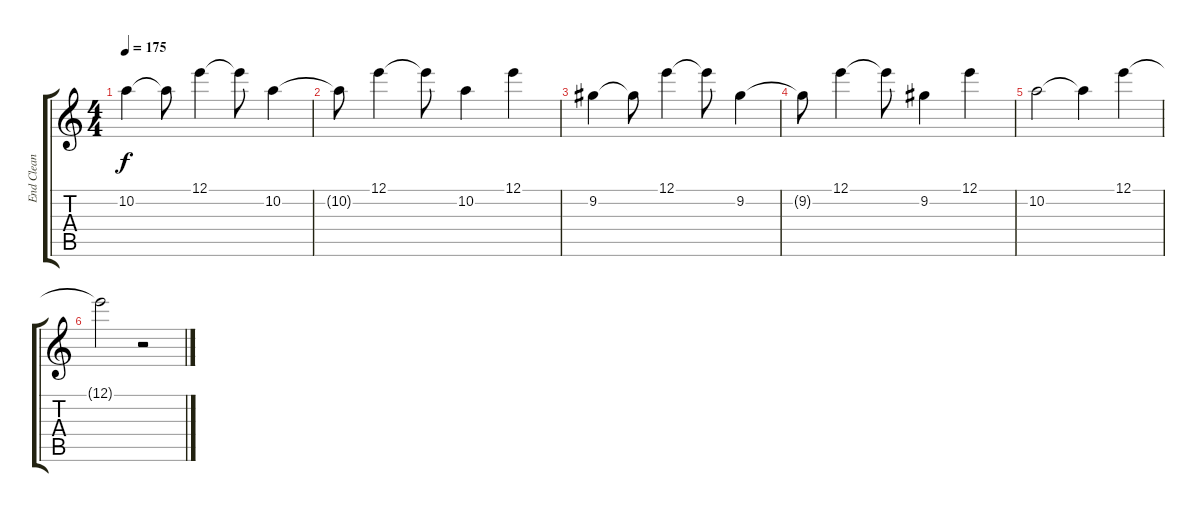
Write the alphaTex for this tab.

\track ("End Clean" "End Clean") {instrument electricguitarjazz}
\staff {score tabs}
\tuning (E4 B3 G3 D3 A2 D2) {hide}
\ts (4 4)
\tempo 175
\clef g2
\ks c
10.2.4{dy f volume 4} 10.2{t}.8 12.1.4 12.1{t}.8 10.2.4 |
10.2{t}.8 12.1.4 12.1{t}.8 10.2.4 12.1.4 |
9.2.4{volume 3} 9.2{t}.8 12.1.4 12.1{t}.8 9.2.4 |
9.2{t}.8{volume 2} 12.1.4 12.1{t}.8 9.2.4 12.1.4 |
10.2.2 10.2{t}.4 12.1.4 |
12.1{t}.2 r.2
